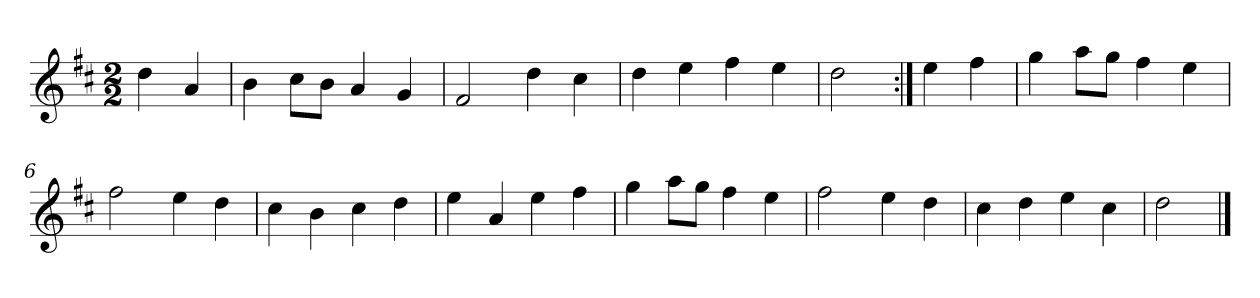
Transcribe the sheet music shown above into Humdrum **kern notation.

**kern
*part1
*staff1
*clefG2
*k[f#c#]
*D:
*M2/2
*MM120
=
4dd
4a
=1
4b
8cc#\L
8b\J
4a
4g
=2
2f#
4dd
4cc#
=3
4dd
4ee
4ff#
4ee
=4
2dd
=:|!
4ee
4ff#
=5
4gg
8aa\L
8gg\J
4ff#
4ee
=6
2ff#
4ee
4dd
=7
4cc#
4b
4cc#
4dd
=8
4ee
4a
4ee
4ff#
=9
4gg
8aa\L
8gg\J
4ff#
4ee
=10
2ff#
4ee
4dd
=11
4cc#
4dd
4ee
4cc#
=12
2dd
==
*-
